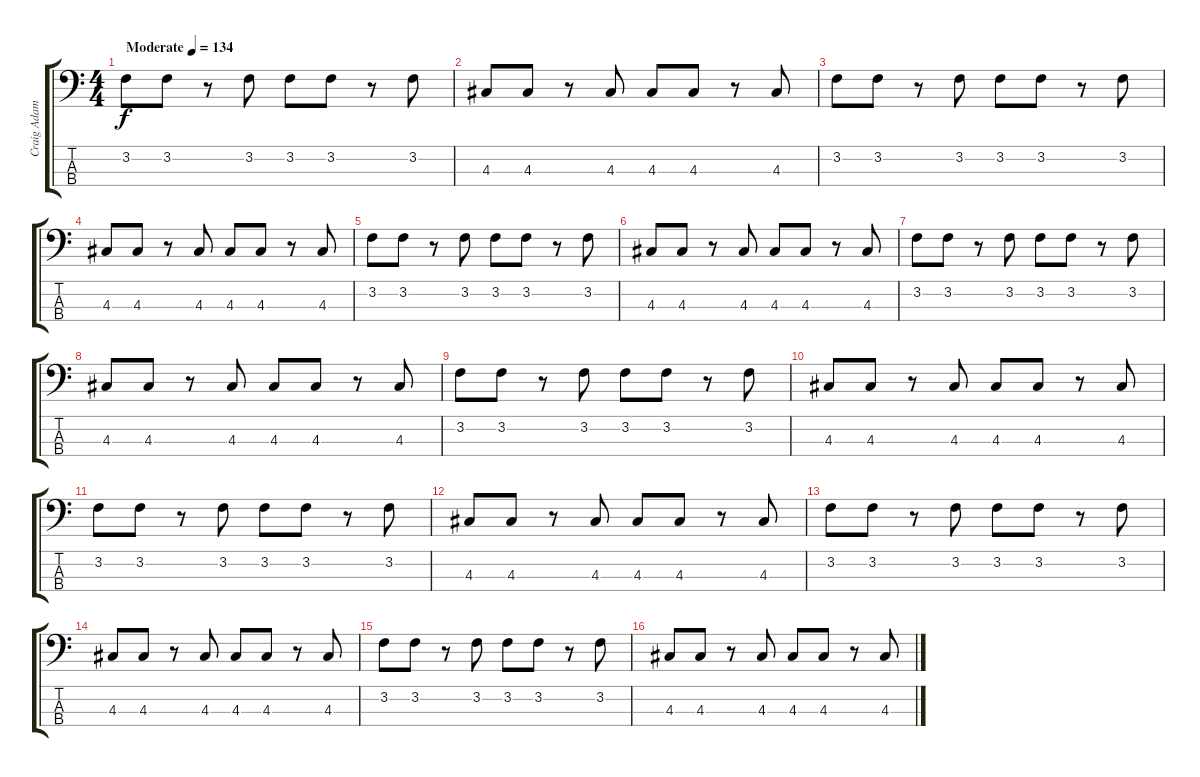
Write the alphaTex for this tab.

\track ("Craig Adams" "Craig Adam") {instrument electricbasspick}
\staff {score tabs}
\tuning (G2 D2 A1 E1) {hide}
\ts (4 4)
\tempo (134 "Moderate")
\clef f4
\ks c
3.2.8{dy f instrument electricbasspick} 3.2.8 r.8 3.2.8 3.2.8 3.2.8 r.8 3.2.8 |
4.3.8 4.3.8 r.8 4.3.8 4.3.8 4.3.8 r.8 4.3.8 |
3.2.8 3.2.8 r.8 3.2.8 3.2.8 3.2.8 r.8 3.2.8 |
4.3.8 4.3.8 r.8 4.3.8 4.3.8 4.3.8 r.8 4.3.8 |
3.2.8 3.2.8 r.8 3.2.8 3.2.8 3.2.8 r.8 3.2.8 |
4.3.8 4.3.8 r.8 4.3.8 4.3.8 4.3.8 r.8 4.3.8 |
3.2.8 3.2.8 r.8 3.2.8 3.2.8 3.2.8 r.8 3.2.8 |
4.3.8 4.3.8 r.8 4.3.8 4.3.8 4.3.8 r.8 4.3.8 |
3.2.8 3.2.8 r.8 3.2.8 3.2.8 3.2.8 r.8 3.2.8 |
4.3.8 4.3.8 r.8 4.3.8 4.3.8 4.3.8 r.8 4.3.8 |
3.2.8 3.2.8 r.8 3.2.8 3.2.8 3.2.8 r.8 3.2.8 |
4.3.8 4.3.8 r.8 4.3.8 4.3.8 4.3.8 r.8 4.3.8 |
3.2.8 3.2.8 r.8 3.2.8 3.2.8 3.2.8 r.8 3.2.8 |
4.3.8 4.3.8 r.8 4.3.8 4.3.8 4.3.8 r.8 4.3.8 |
3.2.8 3.2.8 r.8 3.2.8 3.2.8 3.2.8 r.8 3.2.8 |
4.3.8 4.3.8 r.8 4.3.8 4.3.8 4.3.8 r.8 4.3.8
